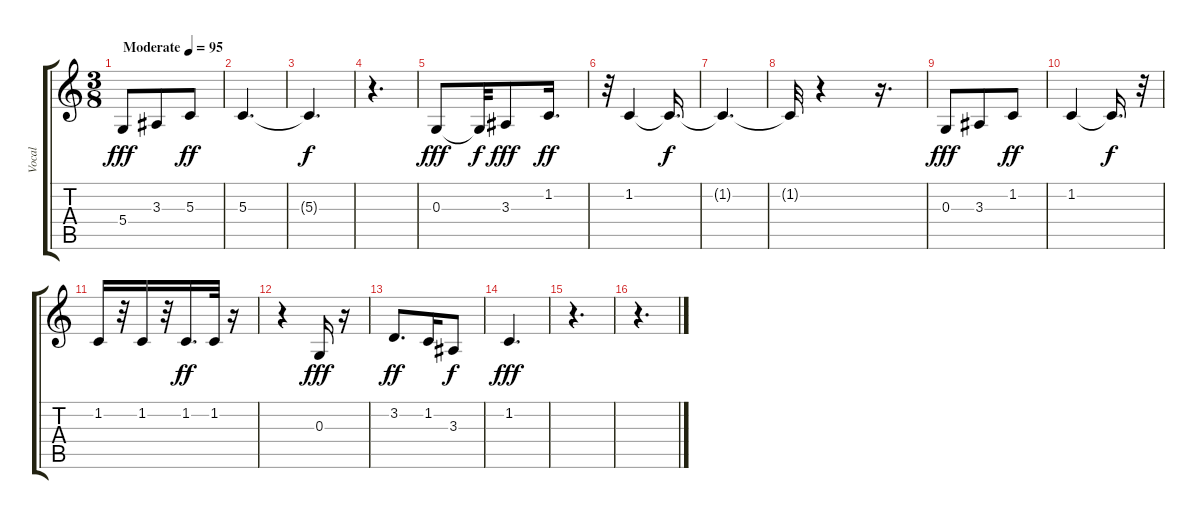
\track ("Vocal" "Vocal") {instrument trumpet}
\staff {score tabs}
\tuning (E4 B3 G3 D3 A2 E2) {hide}
\ts (3 8)
\tempo (95 "Moderate")
\clef g2
\ks c
5.4.8{dy fff instrument trumpet} 3.3.8 5.3.8{dy ff} |
5.3.4{d} |
5.3{t}.4{d dy f} |
r.4{d} |
0.3.8{dy fff} 0.3{t}.32{dy f} 3.3.8{dy fff} 1.2.16{d dy ff} |
r.32 1.2.4 1.2{t}.16{d dy f} |
1.2{t}.4{d} |
1.2{t}.32 r.4 r.16{d} |
0.3.8{dy fff} 3.3.8 1.2.8{dy ff} |
1.2.4 1.2{t}.16{d dy f} r.32 |
1.2.16 r.32 1.2.16 r.32 1.2.16{d dy ff} 1.2.32 r.16 |
r.4 0.3.16{dy fff} r.16 |
3.2.8{d dy ff} 1.2.16 3.3.8{dy f} |
1.2.4{d dy fff} |
r.4{d} |
r.4{d}
